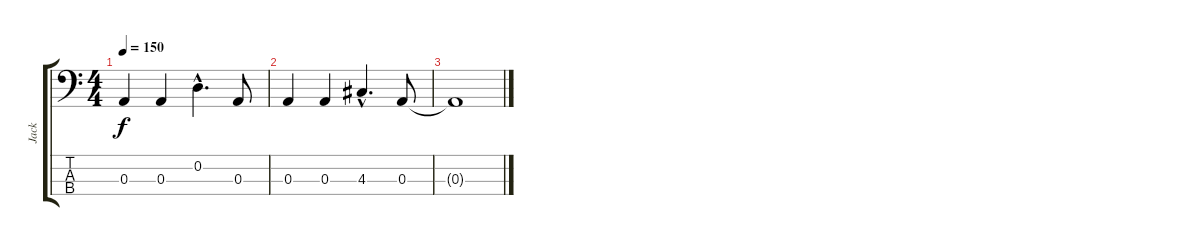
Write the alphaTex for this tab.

\track ("Jack" "Jack") {instrument electricbassfinger}
\staff {score tabs}
\tuning (G2 D2 A1 E1) {hide}
\ts (4 4)
\tempo 150
\clef f4
\ks c
0.3.4{dy f} 0.3.4 0.2{hac}.4{d} 0.3.8 |
0.3.4 0.3.4 4.3{hac}.4{d} 0.3.8 |
0.3{t}.1
